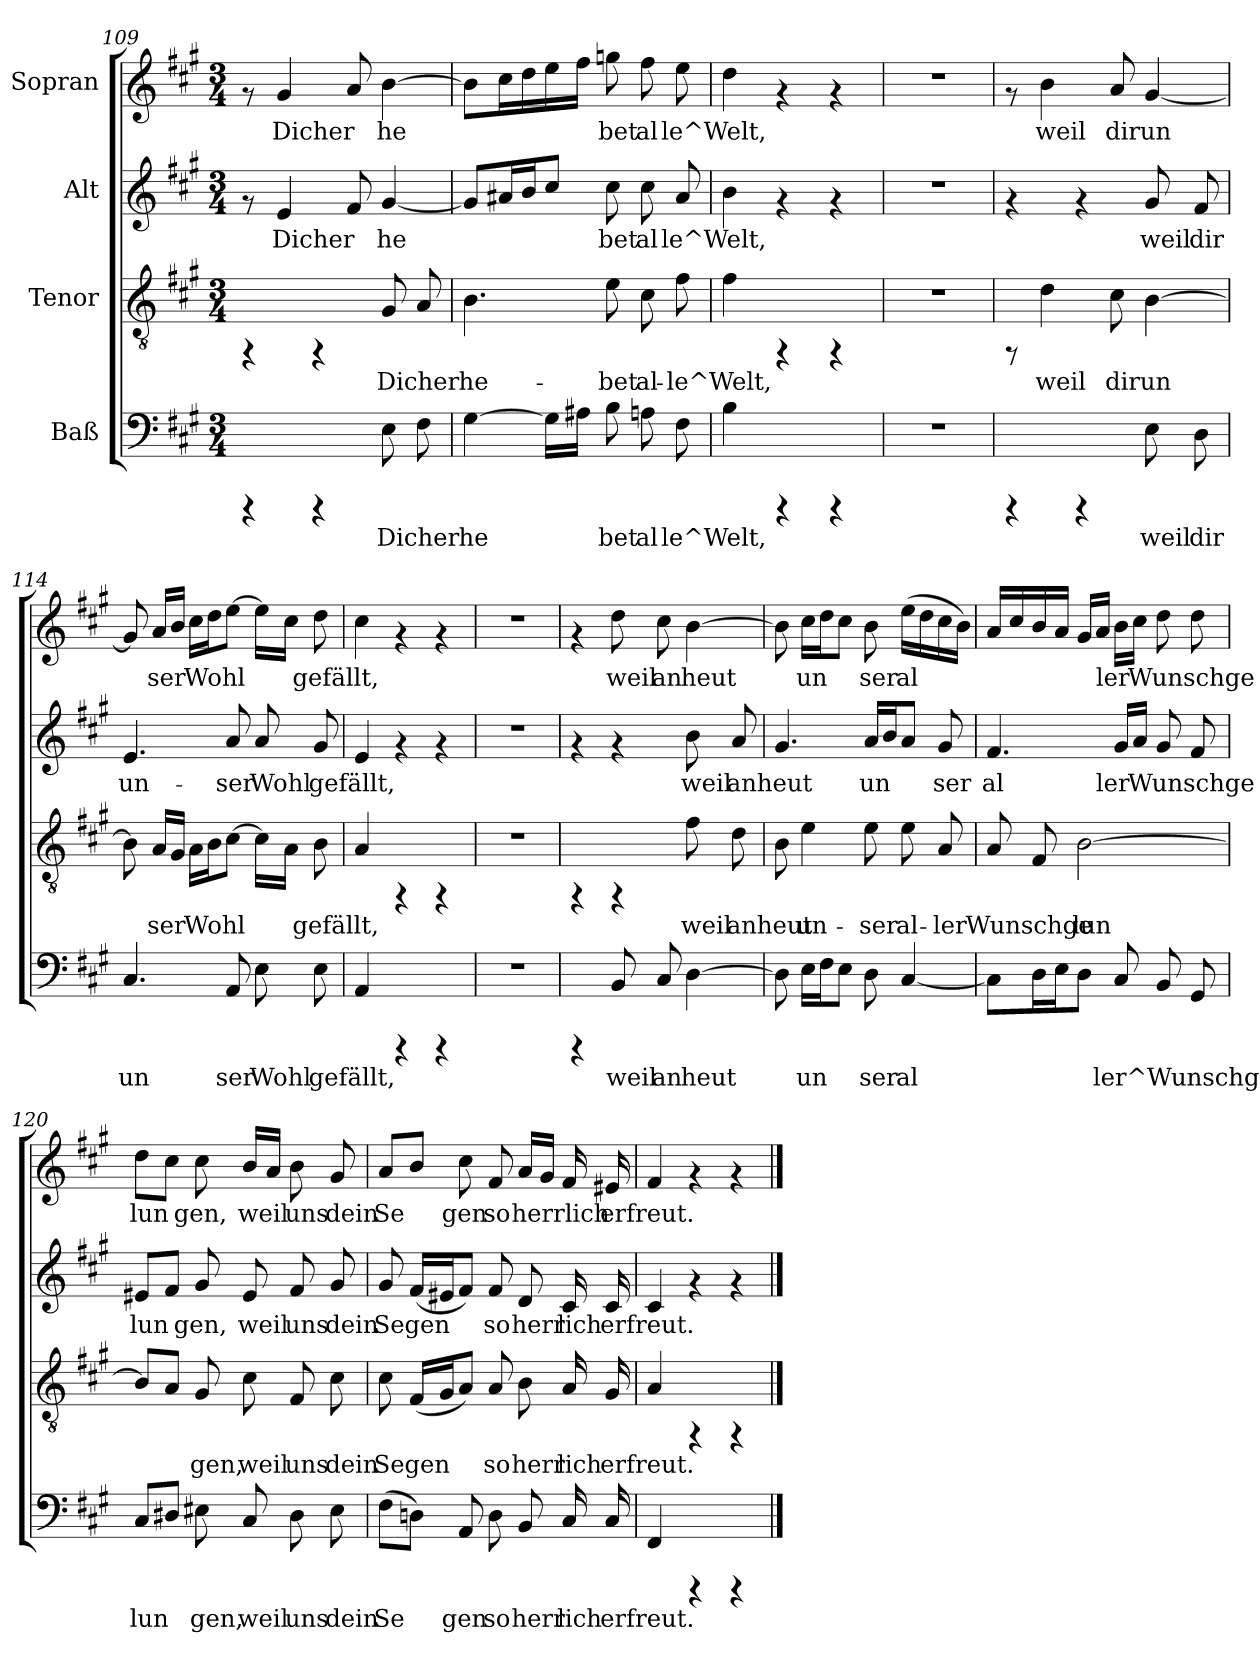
**kern	**text	**kern	**text	**kern	**text	**kern	**text
*part4	*part4	*part3	*part3	*part2	*part2	*part1	*part1
*staff4	*staff4	*staff3	*staff3	*staff2	*staff2	*staff1	*staff1
*I"Baß	*	*I"Tenor	*	*I"Alt	*	*I"Sopran	*
*clefF4	*	*clefGv2	*	*clefG2	*	*clefG2	*
*k[f#c#g#]	*	*k[f#c#g#]	*	*k[f#c#g#]	*	*k[f#c#g#]	*
*A:	*	*A:	*	*A:	*	*A:	*
*M3/4	*	*M3/4	*	*M3/4	*	*M3/4	*
=109	=109	=109	=109	=109	=109	=109	=109
4rCCC	.	4rFF	.	8rf	.	8rf	.
!	!	!	!	!	!LO:LY:b	!	!LO:LY:b
.	.	.	.	4e/	Dicher	4g#/	Dicher
4rCCC	.	4rFF	.	.	.	.	.
!	!	!	!	!	!LO:LY:b	!	!LO:LY:b
.	.	.	.	8f#/	.	8a/	.
!	!LO:LY:b	!	!LO:LY:b	!	!LO:LY:b	!	!LO:LY:b
8E\	Dicher	8G#/	Dicher-	[<4g#/	he	[>4b\	he
!	!LO:LY:b	!	!LO:LY:b	!	!	!	!
8F#\	.	8A/	--	.	.	.	.
=110	=110	=110	=110	=110	=110	=110	=110
!	!LO:LY:b	!	!LO:LY:b	!	!LO:LY:b	!	!LO:LY:b
[>4G#\	he	4.B\	-he-	8g#/L]	.	8b\L]	.
!	!	!	!	!	!LO:LY:b	!	!LO:LY:b
.	.	.	.	16a#X/	.	16cc#\	.
!	!	!	!	!	!LO:LY:b	!	!LO:LY:b
.	.	.	.	16b/	.	16dd\	.
!	!LO:LY:b	!	!	!	!LO:LY:b	!	!LO:LY:b
16G#\L]	.	.	.	8cc#/J	.	16ee\	.
!	!LO:LY:b	!	!	!	!	!	!LO:LY:b
16A#X\J	.	.	.	.	.	16ff#\J	.
!	!LO:LY:b	!	!LO:LY:b	!	!LO:LY:b	!	!LO:LY:b
8B\	bet	8e\	-bet	8cc#\	bet	8ggn\	bet
!	!LO:LY:b	!	!LO:LY:b	!	!LO:LY:b	!	!LO:LY:b
8An\	al	8c#\	al-	8cc#\	al	8ff#\	al
!	!LO:LY:b	!	!LO:LY:b	!	!LO:LY:b	!	!LO:LY:b
8F#\	le^Welt,	8f#\	-le^Welt,	8a#/	le^Welt,	8ee\	le^Welt,
=111	=111	=111	=111	=111	=111	=111	=111
!	!LO:LY:b	!	!LO:LY:b	!	!LO:LY:b	!	!LO:LY:b
4B\	.	4f#\	.	4b\	.	4dd\	.
4rCCC	.	4rFF	.	4rf	.	4rf	.
4rCCC	.	4rFF	.	4rf	.	4rf	.
=112	=112	=112	=112	=112	=112	=112	=112
2.r	.	2.r	.	2.r	.	2.r	.
!!LO:LB:g=z
=113	=113	=113	=113	=113	=113	=113	=113
4rCCC	.	8rFF	.	4rf	.	8rf	.
!	!	!	!LO:LY:b	!	!	!	!LO:LY:b
.	.	4d\	weil	.	.	4b\	weil
4rCCC	.	.	.	4rf	.	.	.
!	!	!	!LO:LY:b	!	!	!	!LO:LY:b
.	.	8c#\	dir	.	.	8a/	dir
!	!LO:LY:b	!	!LO:LY:b	!	!LO:LY:b	!	!LO:LY:b
8E\	weil	[>4B\	un-	8g#/	weil	[<4g#/	un
!	!LO:LY:b	!	!	!	!LO:LY:b	!	!
8D\	dir	.	.	8f#/	dir	.	.
=114	=114	=114	=114	=114	=114	=114	=114
!	!LO:LY:b	!	!LO:LY:b	!	!LO:LY:b	!	!LO:LY:b
4.C#/	un	8B\]	--	4.e/	un-	8g#/]	.
!	!	!	!LO:LY:b	!	!	!	!LO:LY:b
.	.	16A/L	-ser	.	.	16a/L	ser
!	!	!	!LO:LY:b	!	!	!	!LO:LY:b
.	.	16G#/J	.	.	.	16b/J	.
!	!	!	!LO:LY:b	!	!	!	!LO:LY:b
.	.	16A\L	Wohl	.	.	16cc#\L	Wohl
!	!	!	!LO:LY:b	!	!	!	!LO:LY:b
.	.	16B\	.	.	.	16dd\	.
!	!LO:LY:b	!	!LO:LY:b	!	!LO:LY:b	!	!LO:LY:b
8AA/	ser	[>8c#\J	.	8a/	-ser	[>8ee\J	.
!	!LO:LY:b	!	!LO:LY:b	!	!LO:LY:b	!	!LO:LY:b
8E\	Wohl	16c#\L]	.	8a/	Wohl	16ee\L]	.
!	!	!	!LO:LY:b	!	!	!	!LO:LY:b
.	.	16A\J	.	.	.	16cc#\J	.
!	!LO:LY:b	!	!LO:LY:b	!	!LO:LY:b	!	!LO:LY:b
8E\	gefällt,	8B\	gefällt,	8g#/	gefällt,	8dd\	gefällt,
=115	=115	=115	=115	=115	=115	=115	=115
!	!LO:LY:b	!	!LO:LY:b	!	!LO:LY:b	!	!LO:LY:b
4AA/	.	4A/	.	4e/	.	4cc#\	.
4rCCC	.	4rFF	.	4rf	.	4rf	.
4rCCC	.	4rFF	.	4rf	.	4rf	.
=116	=116	=116	=116	=116	=116	=116	=116
2.r	.	2.r	.	2.r	.	2.r	.
=117	=117	=117	=117	=117	=117	=117	=117
4rCCC	.	4rFF	.	4rf	.	4rf	.
!	!LO:LY:b	!	!	!	!	!	!LO:LY:b
8BB/	weil	4rFF	.	4rf	.	8dd\	weil
!	!LO:LY:b	!	!	!	!	!	!LO:LY:b
8C#/	an	.	.	.	.	8cc#\	an
!	!LO:LY:b	!	!LO:LY:b	!	!LO:LY:b	!	!LO:LY:b
[>4D\	heut	8f#\	weil	8b\	weil	[>4b\	heut
!	!	!	!LO:LY:b	!	!LO:LY:b	!	!
.	.	8d\	anheut	8a/	anheut	.	.
=118	=118	=118	=118	=118	=118	=118	=118
!	!LO:LY:b	!	!LO:LY:b	!	!LO:LY:b	!	!LO:LY:b
8D\]	.	8B\	.	4.g#/	.	8b\]	.
!	!LO:LY:b	!	!LO:LY:b	!	!	!	!LO:LY:b
16E\L	un	4e\	un-	.	.	16cc#\L	un
!	!LO:LY:b	!	!	!	!	!	!LO:LY:b
16F#\	.	.	.	.	.	16dd\	.
!	!LO:LY:b	!	!	!	!	!	!LO:LY:b
8E\J	.	.	.	.	.	8cc#\J	.
!	!LO:LY:b	!	!LO:LY:b	!	!LO:LY:b	!	!LO:LY:b
8D\	ser	8e\	-ser	16a/L	un-	8b\	ser
!	!	!	!	!	!LO:LY:b	!	!
.	.	.	.	16b/	--	.	.
!	!LO:LY:b	!	!LO:LY:b	!	!LO:LY:b	!	!LO:LY:b
[<4C#/	al	8e\	al-	8a/J	--	(>16ee\L	al
!	!	!	!	!	!	!	!LO:LY:b
.	.	.	.	.	.	16dd\	.
!	!	!	!LO:LY:b	!	!LO:LY:b	!	!LO:LY:b
.	.	8A/	-ler	8g#/	-ser	16cc#\	.
!	!	!	!	!	!	!	!LO:LY:b
.	.	.	.	.	.	16b\J)	.
!!LO:PB:g=z
=119	=119	=119	=119	=119	=119	=119	=119
!	!LO:LY:b	!	!LO:LY:b	!	!LO:LY:b	!	!LO:LY:b
8C#\L]	.	8A/	Wunschge	4.f#/	al	16a/L	.
!	!	!	!	!	!	!	!LO:LY:b
.	.	.	.	.	.	16cc#/	.
!	!LO:LY:b	!	!LO:LY:b	!	!	!	!LO:LY:b
16D\	.	8F#/	.	.	.	16b/	.
!	!LO:LY:b	!	!	!	!	!	!LO:LY:b
16E\	.	.	.	.	.	16a/J	.
!	!LO:LY:b	!	!LO:LY:b	!	!	!	!LO:LY:b
8D\J	.	[>2B\	lun	.	.	16g#/L	.
!	!	!	!	!	!	!	!LO:LY:b
.	.	.	.	.	.	16a/J	.
!	!LO:LY:b	!	!	!	!LO:LY:b	!	!LO:LY:b
8C#/	ler^Wunschge	.	.	16g#/L	ler	16b\L	ler
!	!	!	!	!	!LO:LY:b	!	!LO:LY:b
.	.	.	.	16a/J	Wunschge	16cc#\J	Wunschge
!	!LO:LY:b	!	!	!	!LO:LY:b	!	!LO:LY:b
8BB/	.	.	.	8g#/	.	8dd\	.
!	!LO:LY:b	!	!	!	!LO:LY:b	!	!LO:LY:b
8GG#/	.	.	.	8f#/	.	8dd\	.
=120	=120	=120	=120	=120	=120	=120	=120
!	!LO:LY:b	!	!LO:LY:b	!	!LO:LY:b	!	!LO:LY:b
8C#/L	lun	8B/L]	.	8e#X/L	lun	8dd\L	lun
!	!LO:LY:b	!	!LO:LY:b	!	!LO:LY:b	!	!LO:LY:b
8D#X/J	.	8A/J	.	8f#/J	.	8cc#\J	.
!	!LO:LY:b	!	!LO:LY:b	!	!LO:LY:b	!	!LO:LY:b
8E#X\	gen,	8G#/	gen,	8g#/	gen,	8cc#\	gen,
!	!LO:LY:b	!	!LO:LY:b	!	!LO:LY:b	!	!LO:LY:b
8C#/	weil	8c#\	weil	8e#/	weil	16b/L	weil
!	!	!	!	!	!	!	!LO:LY:b
.	.	.	.	.	.	16a/J	.
!	!LO:LY:b	!	!LO:LY:b	!	!LO:LY:b	!	!LO:LY:b
8D#\	uns	8F#/	uns	8f#/	uns	8b\	uns
!	!LO:LY:b	!	!LO:LY:b	!	!LO:LY:b	!	!LO:LY:b
8E#\	dein	8c#\	dein	8g#/	dein	8g#/	dein
=121	=121	=121	=121	=121	=121	=121	=121
!	!LO:LY:b	!	!LO:LY:b	!	!LO:LY:b	!	!LO:LY:b
(>8F#\L	Se	8c#\	Se	8g#/	Se	8a/L	Se
!	!LO:LY:b	!	!LO:LY:b	!	!LO:LY:b	!	!LO:LY:b
8Dn\J)	.	(<16F#/L	gen	(<16f#/L	gen	8b/J	.
!	!	!	!LO:LY:b	!	!LO:LY:b	!	!
.	.	16G#/	.	16e#X/	.	.	.
!	!LO:LY:b	!	!LO:LY:b	!	!LO:LY:b	!	!LO:LY:b
8AA/	gen	8A/J)	.	8f#/J)	.	8cc#\	gen
!	!LO:LY:b	!	!LO:LY:b	!	!LO:LY:b	!	!LO:LY:b
8D\	so	8A/	so	8f#/	so	8f#/	so
!	!LO:LY:b	!	!LO:LY:b	!	!LO:LY:b	!	!LO:LY:b
8BB/	herr	8B\	herr	8d/	herr	16a/L	herrlich
!	!	!	!	!	!	!	!LO:LY:b
.	.	.	.	.	.	16g#/J	.
!	!LO:LY:b	!	!LO:LY:b	!	!LO:LY:b	!	!LO:LY:b
16C#/	lich	16A/	lich	16c#/	lich	16f#/	.
!	!LO:LY:b	!	!LO:LY:b	!	!LO:LY:b	!	!LO:LY:b
16C#/	erfreut.	16G#/	erfreut.	16c#/	erfreut.	16e#X/	erfreut.
=122	=122	=122	=122	=122	=122	=122	=122
!	!LO:LY:b	!	!LO:LY:b	!	!LO:LY:b	!	!LO:LY:b
4FF#/	.	4A/	.	4c#/	.	4f#/	.
4rCCC	.	4rFF	.	4rf	.	4rf	.
4rCCC	.	4rFF	.	4rf	.	4rf	.
==	==	==	==	==	==	==	==
*-	*-	*-	*-	*-	*-	*-	*-
